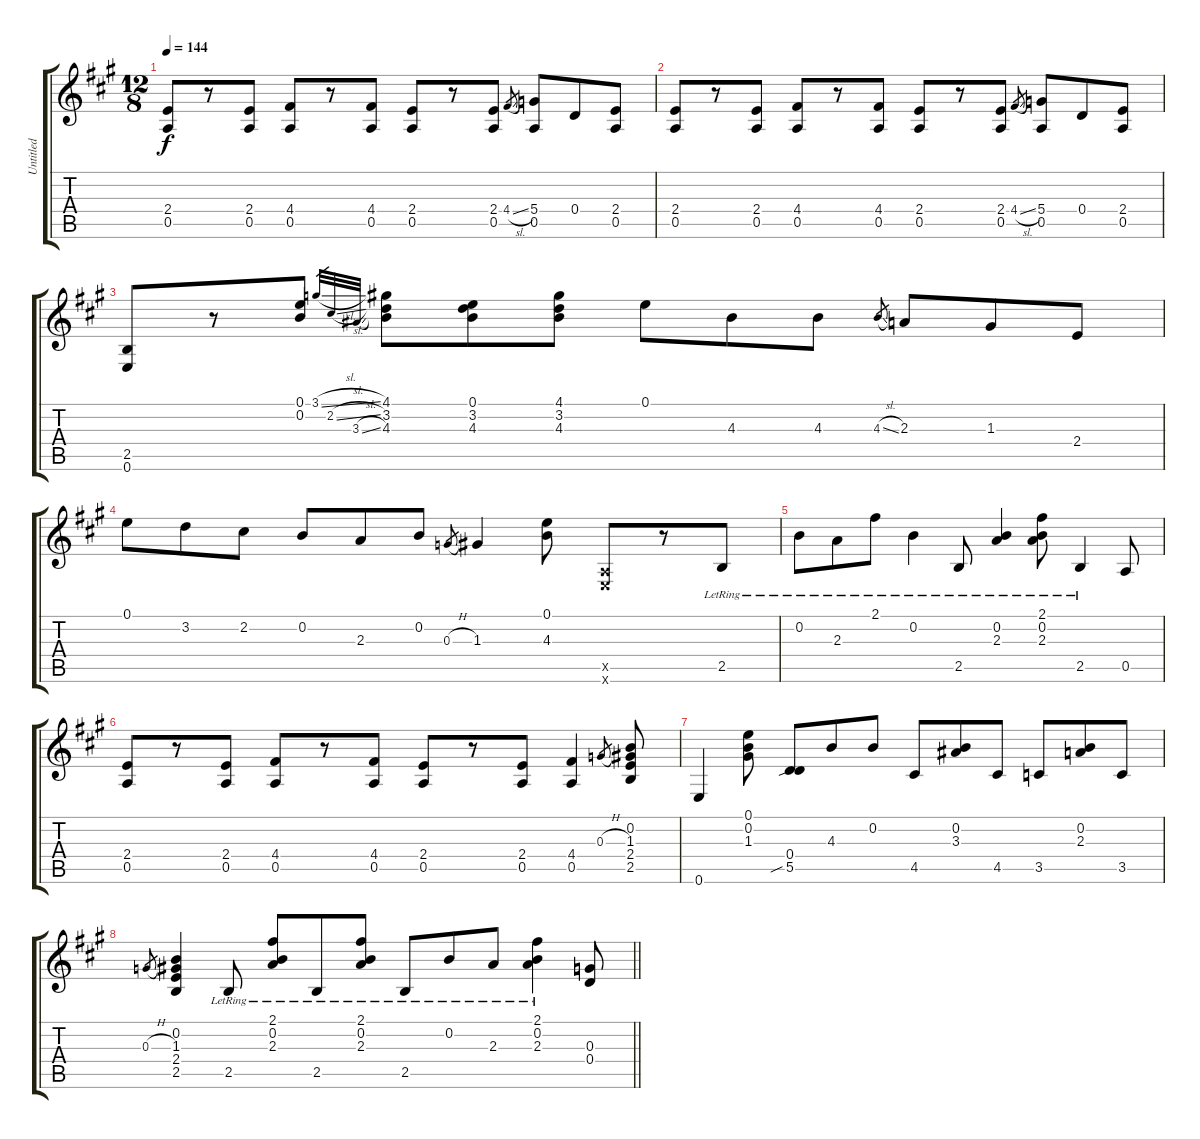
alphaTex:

\track ("Untitled" "Untitled") {instrument acousticguitarsteel}
\staff {score tabs}
\tuning (E4 B3 G3 D3 A2 E2) {hide}
\ts (12 8)
\tempo 144
\clef g2
\ks a
(2.4 0.5).8{dy f} r.8 (2.4 0.5).8 (4.4 0.5).8 r.8 (4.4 0.5).8 (2.4 0.5).8 r.8 (2.4 0.5).8 4.4{sl}.8{gr} (5.4 0.5).8 0.4.8 (2.4 0.5).8 |
(2.4 0.5).8 r.8 (2.4 0.5).8 (4.4 0.5).8 r.8 (4.4 0.5).8 (2.4 0.5).8 r.8 (2.4 0.5).8 4.4{sl}.8{gr} (5.4 0.5).8 0.4.8 (2.4 0.5).8 |
(2.5 0.6).8 r.8 (0.1 0.2).8 3.1{sl}.32{gr} 2.2{sl}.32{gr} 3.3{sl}.32{gr} (4.1 3.2 4.3).8 (0.1 3.2 4.3).8 (4.1 3.2 4.3).8 0.1.8 4.3.8 4.3.8 4.3{sl}.8{gr} 2.3.8 1.3.8 2.4.8 |
0.1.8 3.2.8 2.2.8 0.2.8 2.3.8 0.2.8 0.3{h}.8{gr} 1.3.4 (0.1 4.3).8 (0.5{x} 0.6{x}).8 r.8 2.5{lr}.8 |
0.2{lr}.8 2.3{lr}.8 2.1{lr}.8 0.2{lr}.4 2.5{lr}.8 (0.2{lr} 2.3{lr}).4 (2.1{lr} 0.2{lr} 2.3{lr}).8 2.5{lr}.4 0.5.8 |
(2.4 0.5).8 r.8 (2.4 0.5).8 (4.4 0.5).8 r.8 (4.4 0.5).8 (2.4 0.5).8 r.8 (2.4 0.5).8 (4.4 0.5).4 0.3{h}.8{gr} (0.2 1.3 2.4 2.5).8 |
0.6.4 (0.1 0.2 1.3).8 (0.4 5.5{sib}).8 4.3.8 0.2.8 4.5.8 (0.2 3.3).8 4.5.8 3.5.8 (0.2 2.3).8 3.5.8 |
\barLineRight lightlight
0.3{h}.8{gr} (0.2 1.3 2.4 2.5).4 2.5{lr}.8 (2.1{lr} 0.2{lr} 2.3{lr}).8 2.5{lr}.8 (2.1{lr} 0.2{lr} 2.3{lr}).8 2.5{lr}.8 0.2{lr}.8 2.3{lr}.8 (2.1{lr} 0.2{lr} 2.3{lr}).4 (0.3 0.4).8
